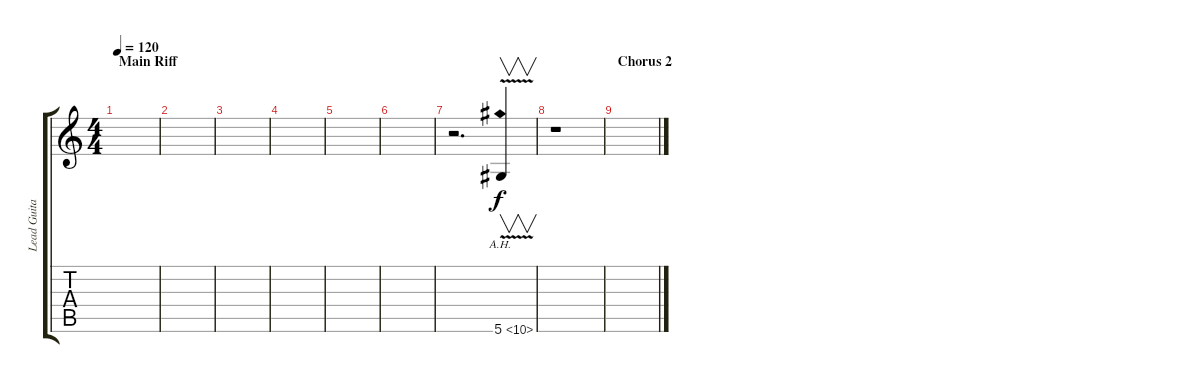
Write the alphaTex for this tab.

\track ("Lead Guitar 1" "Lead Guita") {instrument distortionguitar}
\staff {score tabs}
\tuning (Eb4 Bb3 Gb3 Db3 Ab2 Eb2) {hide}
\ts (4 4)
\section ("" "Main Riff")
\tempo 120
\clef g2
\ks c
|
|
|
|
|
|
r.2{d} 5.6{ah 5 v}.4{v instrument guitarharmonics} |
r.1{instrument distortionguitar} |
\section ("" "Chorus 2")
